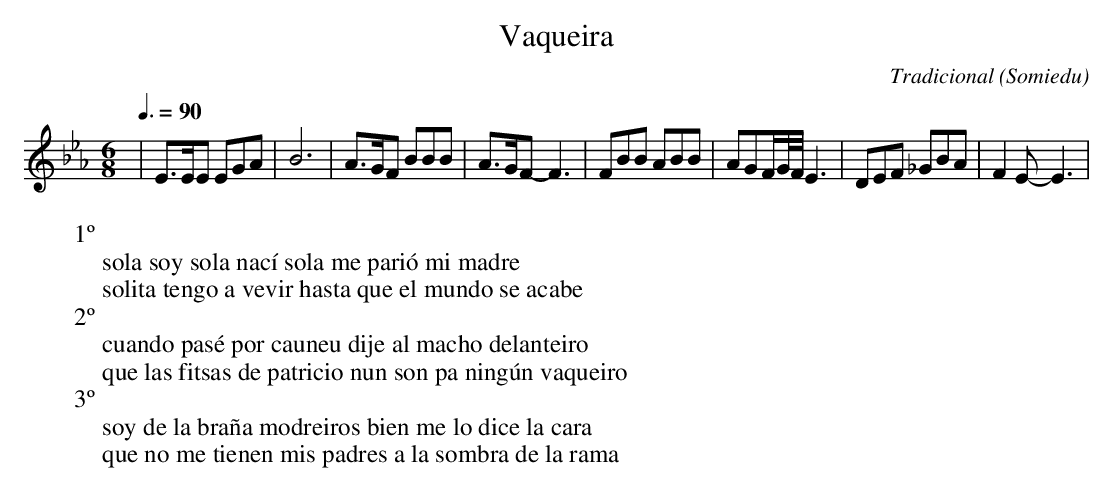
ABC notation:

X:1
T:Vaqueira
C:Tradicional
O:Somiedu
M:6/8
L:1/8
Q:3/8=90
K:Eb
|E>EE EGA|B6|A>GF BBB|A>GF-F3|FBB ABB|AGF/G/4F/4 E3|DEF _GBA|F2 E-E3|
W:1º
W:sola soy sola nací sola me parió mi madre
W:solita tengo a vevir hasta que el mundo se acabe
W:2º
W:cuando pasé por cauneu dije al macho delanteiro
W:que las fitsas de patricio nun son pa ningún vaqueiro
W:3º
W:soy de la braña modreiros bien me lo dice la cara
W:que no me tienen mis padres a la sombra de la rama
W:
